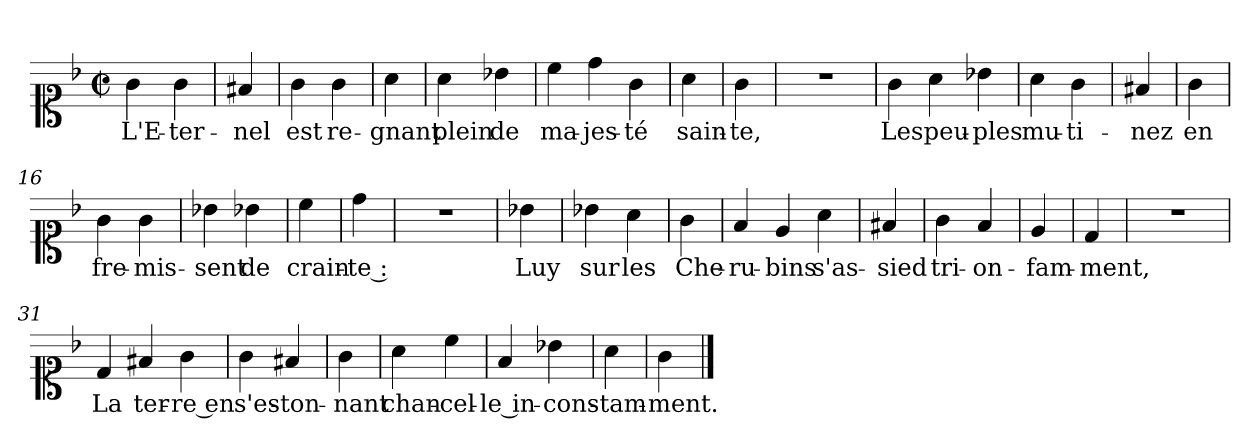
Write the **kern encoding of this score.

**kern	**text
*part1	*part1
*staff1	*staff1
*clefC1	*
*k[b-]	*
*F:	*
*M2/2	*
*met(c|)	*
=1	=1
4g	L'E-
4g	-ter-
=2	=2
4f#X	-nel
=3	=3
4g	est
4g	re-
=4	=4
4a	-gnant
=5	=5
4a	plein
4b-X	de
=6	=6
4cc	ma-
4dd	-jes-
4g	-té
=8	=8
4a	sain-
=9	=9
4g	-te,
=10	=10
1r	.
=11	=11
4g	Les
4a	peu-
4b-X	-ples
=13	=13
4a	mu-
4g	-ti-
=14	=14
4f#X	-nez
=15	=15
4g	en
=16	=16
4g	fre-
4g	-mis-
=17	=17
4b-X	-sent
4b-X	de
=18	=18
4cc	crain-
=19	=19
4dd	-te :
=20	=20
1r	.
=21	=21
4b-X	Luy
=22	=22
4b-X	sur
4a	les
=23	=23
4g	Che-
=24	=24
4f	-ru-
4e	-bins
4a	s'as-
=26	=26
4f#X	-sied
=27	=27
4g	tri-
4f	-on-
=28	=28
4e	-fam-
=29	=29
4d	-ment,
=30	=30
1r	.
=31	=31
4d	La
4f#X	ter-
4g	-re en
=33	=33
4g	s'es-
4f#X	-ton-
=34	=34
4g	-nant
=35	=35
4a	chan-
4cc	-cel-
=36	=36
4f	-le in-
4b-X	-cons-
=37	=37
4a	-tam-
=38	=38
4g	-ment.
==	==
*-	*-
